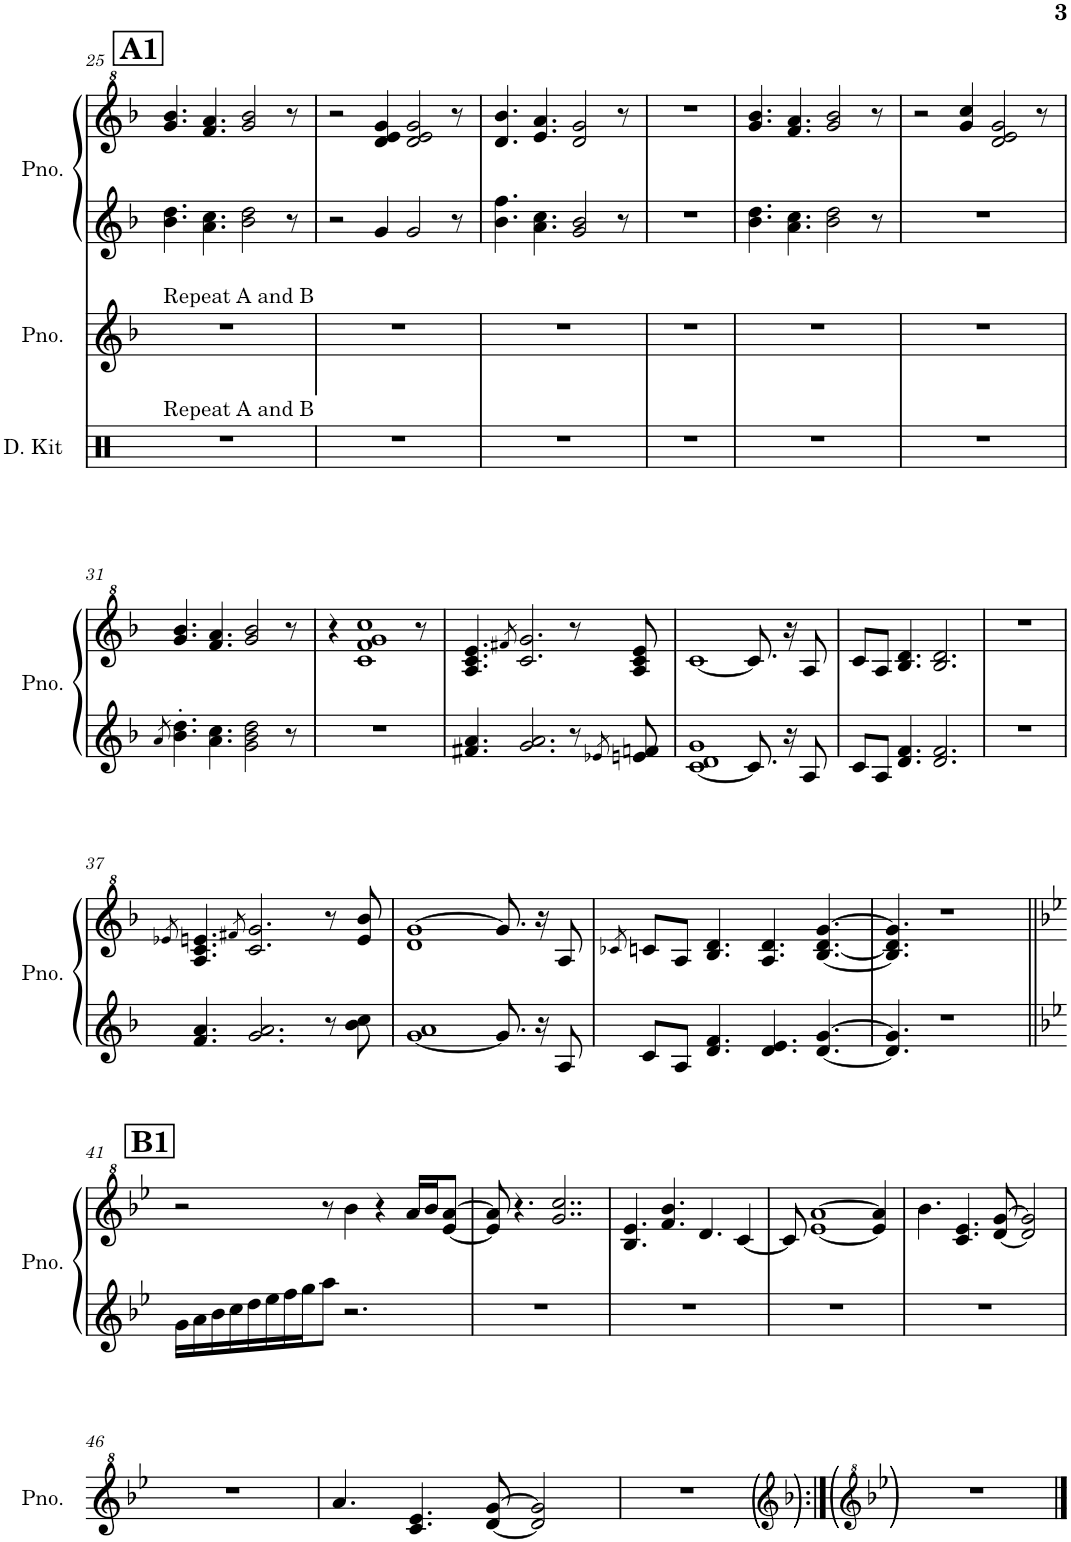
**kern	**kern	**kern
*part2	*part1	*part1
*staff3	*staff2	*staff1
*I"Piano, bass	*I"Piano, lead	*
*I'Pno.	*I'Pno.	*
!!LO:PB:g=z
*clefG2	*clefG2	*clefG^2
*k[b-]	*k[b-]	*k[b-]
*M11/8	*M11/8	*M11/8
!!LO:REH:place=s1:a:B:cj:fs=14:t=A1
=25	=25	=25
*^	*	*
2...G 2...B- 2...d 2...f	4CC	4.b-\ 4.dd\	4.gg/ 4.bb-/
.	4CC'	.	.
.	.	4.a\ 4.cc\	4.ff/ 4.aa/
.	4C'	.	.
.	8CC/L	2b-\ 2dd\	2gg/ 2bb-/
.	8CC/J	.	.
!LO:N:vis=4	!	!	!
4..r	.	.	.
.	8r	.	.
.	4C'	.	.
.	.	8r	8r
=26	=26	=26	=26
2...G 2...B- 2...c 2...e	4CC	2r	2r
.	4CC'	.	.
.	4C'	4g/	4dd/ 4ee/ 4gg/
.	8CC/L	2g/	2dd/ 2ee/ 2gg/
.	8CC/J	.	.
!LO:N:vis=4	!	!	!
4..r	.	.	.
.	8r	.	.
.	4C'	.	.
.	.	8r	8r
=27	=27	=27	=27
2...G 2...B- 2...d 2...f	4CC	4.b-\ 4.ff\	4.dd/ 4.bb-/
.	4CC'	.	.
.	.	4.a\ 4.cc\	4.ee/ 4.aa/
.	4C'	.	.
.	8CC/L	2g/ 2b-/	2dd/ 2gg/
.	8CC/J	.	.
!LO:N:vis=4	!	!	!
4..r	.	.	.
.	8r	.	.
.	4C'	.	.
.	.	8r	8r
=28	=28	=28	=28
2...G 2...B- 2...c 2...e	4CC	8%11r	8%11r
.	4CC'	.	.
.	4C'	.	.
.	8CC/L	.	.
.	8CC/J	.	.
!LO:N:vis=4	!	!	!
4..r	.	.	.
.	8r	.	.
.	4C'	.	.
=29	=29	=29	=29
2...G 2...B- 2...d 2...f	4CC	4.b-\ 4.dd\	4.gg/ 4.bb-/
.	4CC'	.	.
.	.	4.a\ 4.cc\	4.ff/ 4.aa/
.	4C'	.	.
.	8CC/L	2b-\ 2dd\	2gg/ 2bb-/
.	8CC/J	.	.
!LO:N:vis=4	!	!	!
4..r	.	.	.
.	8r	.	.
.	4C'	.	.
.	.	8r	8r
=30	=30	=30	=30
2...G 2...B- 2...c 2...e	4CC	8%11r	2r
.	4CC'	.	.
.	4C'	.	4gg/ 4ccc/
.	8CC/L	.	2dd/ 2ee/ 2gg/
.	8CC/J	.	.
!LO:N:vis=4	!	!	!
4..r	.	.	.
.	8r	.	.
.	4C'	.	.
.	.	.	8r
!!LO:LB:g=z
=31	=31	=31	=31
.	.	8qa/	.
2...G 2...B- 2...d 2...f	4CC	4.b-\' 4.dd\'	4.gg/ 4.bb-/
.	4CC'	.	.
.	.	4.a\ 4.cc\	4.ff/ 4.aa/
.	4C'	.	.
.	8CC/L	2g\ 2b-\ 2dd\	2gg/ 2bb-/
.	8CC/J	.	.
!LO:N:vis=4	!	!	!
4..r	.	.	.
.	8r	.	.
.	4C'	.	.
.	.	8r	8r
=32	=32	=32	=32
2...G 2...B- 2...c 2...e	4CC	8%11r	4r
.	4CC'	.	1cc 1ff 1gg 1ccc
.	4C'	.	.
.	8CC/L	.	.
.	8CC/J	.	.
!LO:N:vis=4	!	!	!
4..r	.	.	.
.	8r	.	.
.	4C'	.	.
.	.	.	8r
=33	=33	=33	=33
2...G 2...B- 2...d 2...f	4CC	4.f#X/ 4.a/	4.a/ 4.cc/ 4.ee/
.	4CC'	.	.
.	.	.	8qff#X/
.	.	2.g/ 2.a/	2.cc/ 2.gg/
.	4C'	.	.
.	8CC/L	.	.
.	8CC/J	.	.
!LO:N:vis=4	!	!	!
4..r	.	.	.
.	8r	.	.
.	4C'	8r	8r
.	.	8qe-X/	.
.	.	8en/ 8fn/	8a/ 8cc/ 8ee/
=34	=34	=34	=34
2...G 2...B- 2...c 2...e	4CC	[1c 1d 1g	[1cc
.	4CC'	.	.
.	4C'	.	.
.	8CC/L	.	.
.	8CC/J	.	.
!LO:N:vis=4	!	!	!
4..r	.	.	.
.	8r	8.c/]	8.cc/]
.	4C'	.	.
.	.	16r	16r
.	.	8A/	8a/
=35	=35	=35	=35
2...G 2...B- 2...d 2...f	4CC	8c/L	8cc/L
.	.	8A/J	8a/J
.	4CC'	4.d/ 4.f/	4.b-/ 4.dd/
.	4C'	.	.
.	.	2.d/ 2.f/	2.b-/ 2.dd/
.	8CC/L	.	.
.	8CC/J	.	.
!LO:N:vis=4	!	!	!
4..r	.	.	.
.	8r	.	.
.	4C'	.	.
=36	=36	=36	=36
2...G 2...B- 2...c 2...e	4CC	8%11r	8%11r
.	4CC'	.	.
.	4C'	.	.
.	8CC/L	.	.
.	8CC/J	.	.
!LO:N:vis=4	!	!	!
4..r	.	.	.
.	8r	.	.
.	4C'	.	.
!!LO:LB:g=z
=37	=37	=37	=37
.	.	.	8qee-X/
2...G 2...B- 2...d 2...f	4CC	4.f/ 4.a/	4.a/ 4.cc/ 4.een/
.	4CC'	.	.
.	.	.	8qff#X/
.	.	2.g/ 2.a/	2.cc/ 2.gg/
.	4C'	.	.
.	8CC/L	.	.
.	8CC/J	.	.
!LO:N:vis=4	!	!	!
4..r	.	.	.
.	8r	.	.
.	4C'	8r	8r
.	.	8b-\ 8cc\	8ee/ 8bb-/
=38	=38	=38	=38
2...G 2...B- 2...c 2...e	4CC	[1g 1a	1dd [1gg
.	4CC'	.	.
.	4C'	.	.
.	8CC/L	.	.
.	8CC/J	.	.
!LO:N:vis=4	!	!	!
4..r	.	.	.
.	8r	8.g/]	8.gg/]
.	4C'	.	.
.	.	16r	16r
.	.	8A/	8a/
=39	=39	=39	=39
.	.	.	8qcc-X/
2...G 2...B- 2...d 2...f	4CC	8c/L	8ccn/L
.	.	8A/J	8a/J
.	4CC'	4.d/ 4.f/	4.b-/ 4.dd/
.	4C'	.	.
.	.	4.d/ 4.e/	4.a/ 4.dd/
.	8CC/L	.	.
.	8CC/J	.	.
!LO:N:vis=4	!	!	!
4..r	.	.	.
.	8r	[4.d/ [4.g/	[4.b-/ [4.dd/ [4.gg/
.	4C'	.	.
=40	=40	=40	=40
2...G 2...B- 2...c 2...e	4CC	4.d/] 4.g/]	4.b-/] 4.dd/] 4.gg/]
.	4CC'	.	.
.	.	1r	1r
.	4C'	.	.
.	8CC/L	.	.
.	8CC/J	.	.
!LO:N:vis=4	!	!	!
4..r	.	.	.
.	8r	.	.
.	4C'	.	.
!!LO:LB:g=z
!!LO:REH:place=s1:a:B:cj:fs=14:t=B1
=41||	=41||	=41||	=41||
*k[b-e-]	*	*k[b-e-]	*k[b-e-]
2...A 2...e- 2...f 2...a	4FFF	16g\LL	2r
.	.	16a\	.
.	.	16b-\	.
.	.	16cc\	.
.	4FFF'	16dd\	.
.	.	16ee-\	.
.	.	16ff\	.
.	.	16gg\J	.
.	4FF'	8aa\J	8r
.	.	2.r	4bb-\
.	8FFF/L	.	.
.	8FFF/J	.	4r
!LO:N:vis=4	!	!	!
4..r	.	.	.
.	8r	.	.
.	4FF'	.	16aa/LL
.	.	.	16bb-/J
.	.	.	[8ee-/ [8aa/J
=42	=42	=42	=42
2...G 2...c 2...d 2...g	4FFF	8%11r	8ee-/] 8aa/]
.	.	.	4.r
.	4FFF'	.	.
.	4FF'	.	2..gg/ 2..ccc/
.	8FFF/L	.	.
.	8FFF/J	.	.
!LO:N:vis=4	!	!	!
4..r	.	.	.
.	8r	.	.
.	4FF'	.	.
=43	=43	=43	=43
2...A 2...e- 2...f 2...a	4FFF	8%11r	4.b-/ 4.ee-/
.	4FFF'	.	.
.	.	.	4.ff/ 4.bb-/
.	4FF'	.	.
.	8FFF/L	.	4.dd/
.	8FFF/J	.	.
!LO:N:vis=4	!	!	!
4..r	.	.	.
.	8r	.	.
.	4FF'	.	[4cc/
=44	=44	=44	=44
2...G 2...c 2...d 2...g	4FFF	8%11r	8cc/]
.	.	.	[1ee- [1aa
.	4FFF'	.	.
.	4FF'	.	.
.	8FFF/L	.	.
.	8FFF/J	.	.
!LO:N:vis=4	!	!	!
4..r	.	.	.
.	8r	.	.
.	4FF'	.	4ee-/] 4aa/]
=45	=45	=45	=45
2...A 2...e- 2...f 2...a	4FFF	8%11r	4.bb-\
.	4FFF'	.	.
.	.	.	4.cc/ 4.ee-/
.	4FF'	.	.
.	8FFF/L	.	[8dd/ [8gg/
.	8FFF/J	.	2dd/] 2gg/]
!LO:N:vis=4	!	!	!
4..r	.	.	.
.	8r	.	.
.	4FF'	.	.
!!LO:LB:g=z
=46	=46	=46	=46
2...G 2...c 2...d 2...g	4FFF	8%11r	8%11r
.	4FFF'	.	.
.	4FF'	.	.
.	8FFF/L	.	.
.	8FFF/J	.	.
!LO:N:vis=4	!	!	!
4..r	.	.	.
.	8r	.	.
.	4FF'	.	.
=47	=47	=47	=47
2...A 2...e- 2...f 2...a	4FFF	8%11r	4.aa/
.	4FFF'	.	.
.	.	.	4.cc/ 4.ee-/
.	4FF'	.	.
.	8FFF/L	.	[8dd/ [8gg/
.	8FFF/J	.	2dd/] 2gg/]
!LO:N:vis=4	!	!	!
4..r	.	.	.
.	8r	.	.
.	4FF'	.	.
*v	*v	*	*
=48	=48	=48
2...G 2...c 2...d 2...g	8%11r	8%11r
!LO:N:vis=4	!	!
4..r	.	.
=49:|!	=49:|!	=49:|!
8%11r	8%11r	8%11r
==	==	==
*-	*-	*-
